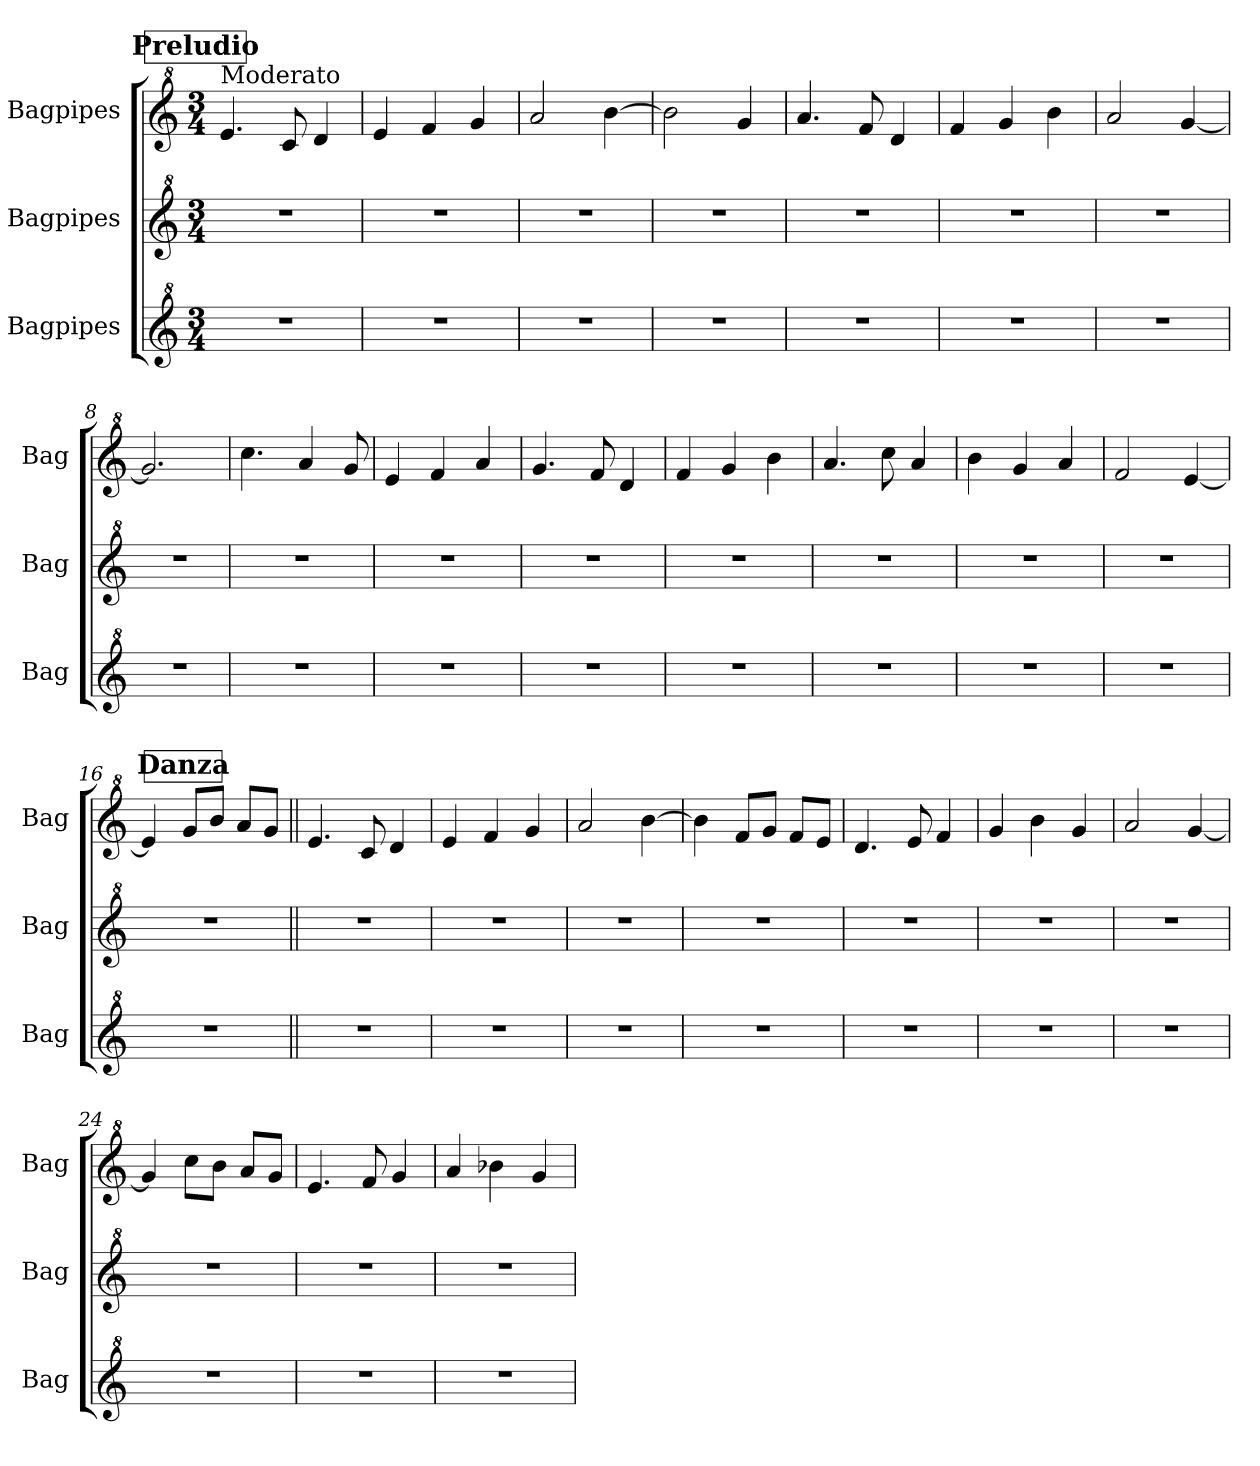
**kern	**kern	**kern
*part3	*part2	*part1
*staff3	*staff2	*staff1
*I"Bagpipes	*I"Bagpipes	*I"Bagpipes
*I'Bag	*I'Bag	*I'Bag
*clefG^2	*clefG^2	*clefG^2
*k[]	*k[]	*k[]
*C:	*C:	*C:
*M3/4	*M3/4	*M3/4
!!LO:REH:place=s1:a:t=Preludio
=1	=1	=1
!	!	!LO:TX:a:t=Moderato
2.r	2.r	4.ee/
.	.	8cc/
.	.	4dd/
=2	=2	=2
2.r	2.r	4ee/
.	.	4ff/
.	.	4gg/
=3	=3	=3
2.r	2.r	2aa/
.	.	[4bb\
=4	=4	=4
2.r	2.r	2bb\]
.	.	4gg/
=5	=5	=5
2.r	2.r	4.aa/
.	.	8ff/
.	.	4dd/
=6	=6	=6
2.r	2.r	4ff/
.	.	4gg/
.	.	4bb\
=7	=7	=7
2.r	2.r	2aa/
.	.	[4gg/
=8	=8	=8
2.r	2.r	2.gg/]
=9	=9	=9
2.r	2.r	4.ccc\
.	.	4aa/
.	.	8gg/
=10	=10	=10
2.r	2.r	4ee/
.	.	4ff/
.	.	4aa/
=11	=11	=11
2.r	2.r	4.gg/
.	.	8ff/
.	.	4dd/
!!LO:LB:g=z
=12	=12	=12
2.r	2.r	4ff/
.	.	4gg/
.	.	4bb\
=13	=13	=13
2.r	2.r	4.aa/
.	.	8ccc\
.	.	4aa/
=14	=14	=14
2.r	2.r	4bb\
.	.	4gg/
.	.	4aa/
=15	=15	=15
2.r	2.r	2ff/
.	.	[4ee/
!!LO:REH:place=s1:a:t=Danza:qo=1
=16	=16	=16
2.r	2.r	4ee/]
.	.	8gg/L
.	.	8bb/J
.	.	8aa/L
.	.	8gg/J
=17||	=17||	=17||
2.r	2.r	4.ee/
.	.	8cc/
.	.	4dd/
=18	=18	=18
2.r	2.r	4ee/
.	.	4ff/
.	.	4gg/
=19	=19	=19
2.r	2.r	2aa/
.	.	[4bb\
=20	=20	=20
2.r	2.r	4bb\]
.	.	8ff/L
.	.	8gg/J
.	.	8ff/L
.	.	8ee/J
=21	=21	=21
2.r	2.r	4.dd/
.	.	8ee/
.	.	4ff/
!!LO:LB:g=z
=22	=22	=22
2.r	2.r	4gg/
.	.	4bb\
.	.	4gg/
=23	=23	=23
2.r	2.r	2aa/
.	.	[4gg/
=24	=24	=24
2.r	2.r	4gg/]
.	.	8ccc\L
.	.	8bb\J
.	.	8aa/L
.	.	8gg/J
=25	=25	=25
2.r	2.r	4.ee/
.	.	8ff/
.	.	4gg/
=26	=26	=26
2.r	2.r	4aa/
.	.	4bb-X\
.	.	4gg/
=	=	=
*-	*-	*-
